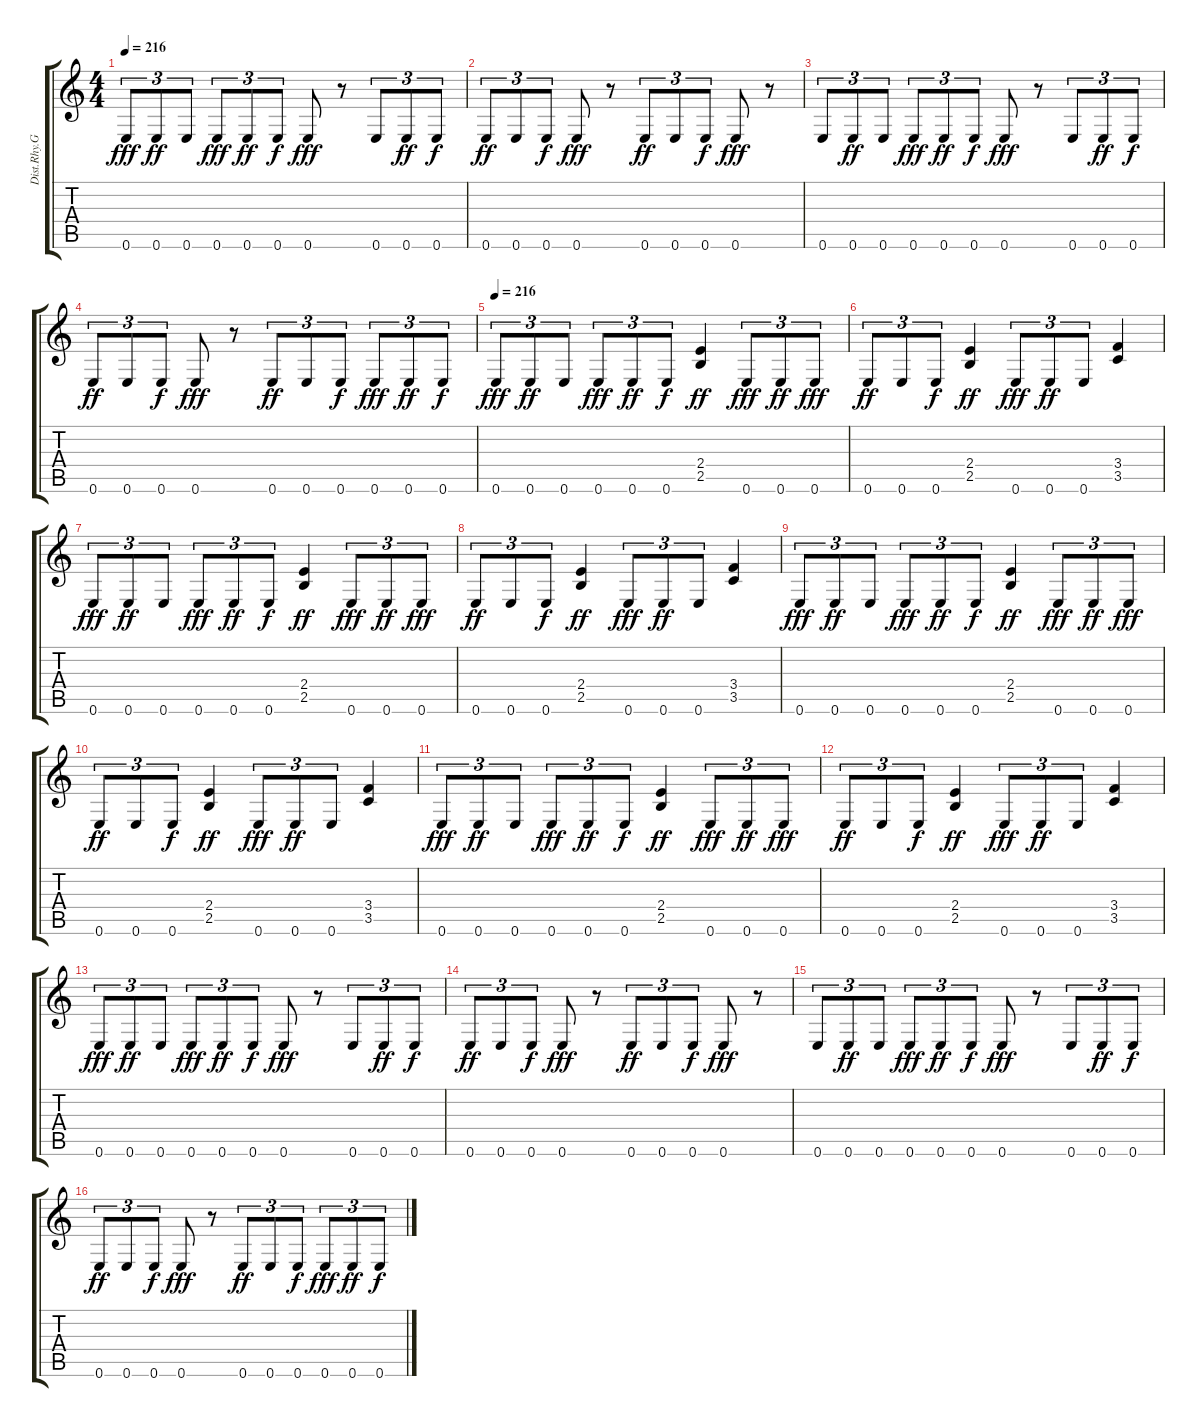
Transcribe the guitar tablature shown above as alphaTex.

\track ("Dist.Rhy.Gtr.2" "Dist.Rhy.G") {instrument distortionguitar}
\staff {score tabs}
\tuning (E4 B3 G3 D3 A2 E2) {hide}
\ts (4 4)
\tempo 216
\clef g2
\ks c
0.6.8{tu (3 2) dy fff} 0.6.8{tu (3 2) dy ff} 0.6.8{tu (3 2)} 0.6.8{tu (3 2) dy fff} 0.6.8{tu (3 2) dy ff} 0.6.8{tu (3 2) dy f} 0.6.8{dy fff} r.8 0.6.8{tu (3 2)} 0.6.8{tu (3 2) dy ff} 0.6.8{tu (3 2) dy f} |
0.6.8{tu (3 2) dy ff} 0.6.8{tu (3 2)} 0.6.8{tu (3 2) dy f} 0.6.8{dy fff} r.8 0.6.8{tu (3 2) dy ff} 0.6.8{tu (3 2)} 0.6.8{tu (3 2) dy f} 0.6.8{dy fff} r.8 |
0.6.8{tu (3 2)} 0.6.8{tu (3 2) dy ff} 0.6.8{tu (3 2)} 0.6.8{tu (3 2) dy fff} 0.6.8{tu (3 2) dy ff} 0.6.8{tu (3 2) dy f} 0.6.8{dy fff} r.8 0.6.8{tu (3 2)} 0.6.8{tu (3 2) dy ff} 0.6.8{tu (3 2) dy f} |
0.6.8{tu (3 2) dy ff} 0.6.8{tu (3 2)} 0.6.8{tu (3 2) dy f} 0.6.8{dy fff} r.8 0.6.8{tu (3 2) dy ff} 0.6.8{tu (3 2)} 0.6.8{tu (3 2) dy f} 0.6.8{tu (3 2) dy fff} 0.6.8{tu (3 2) dy ff} 0.6.8{tu (3 2) dy f} |
\tempo 216
0.6.8{tu (3 2) dy fff} 0.6.8{tu (3 2) dy ff} 0.6.8{tu (3 2)} 0.6.8{tu (3 2) dy fff} 0.6.8{tu (3 2) dy ff} 0.6.8{tu (3 2) dy f} (2.4 2.5).4{dy ff} 0.6.8{tu (3 2) dy fff} 0.6.8{tu (3 2) dy ff} 0.6.8{tu (3 2) dy fff} |
0.6.8{tu (3 2) dy ff} 0.6.8{tu (3 2)} 0.6.8{tu (3 2) dy f} (2.4 2.5).4{dy ff} 0.6.8{tu (3 2) dy fff} 0.6.8{tu (3 2) dy ff} 0.6.8{tu (3 2)} (3.4 3.5).4 |
0.6.8{tu (3 2) dy fff} 0.6.8{tu (3 2) dy ff} 0.6.8{tu (3 2)} 0.6.8{tu (3 2) dy fff} 0.6.8{tu (3 2) dy ff} 0.6.8{tu (3 2) dy f} (2.4 2.5).4{dy ff} 0.6.8{tu (3 2) dy fff} 0.6.8{tu (3 2) dy ff} 0.6.8{tu (3 2) dy fff} |
0.6.8{tu (3 2) dy ff} 0.6.8{tu (3 2)} 0.6.8{tu (3 2) dy f} (2.4 2.5).4{dy ff} 0.6.8{tu (3 2) dy fff} 0.6.8{tu (3 2) dy ff} 0.6.8{tu (3 2)} (3.4 3.5).4 |
0.6.8{tu (3 2) dy fff} 0.6.8{tu (3 2) dy ff} 0.6.8{tu (3 2)} 0.6.8{tu (3 2) dy fff} 0.6.8{tu (3 2) dy ff} 0.6.8{tu (3 2) dy f} (2.4 2.5).4{dy ff} 0.6.8{tu (3 2) dy fff} 0.6.8{tu (3 2) dy ff} 0.6.8{tu (3 2) dy fff} |
0.6.8{tu (3 2) dy ff} 0.6.8{tu (3 2)} 0.6.8{tu (3 2) dy f} (2.4 2.5).4{dy ff} 0.6.8{tu (3 2) dy fff} 0.6.8{tu (3 2) dy ff} 0.6.8{tu (3 2)} (3.4 3.5).4 |
0.6.8{tu (3 2) dy fff} 0.6.8{tu (3 2) dy ff} 0.6.8{tu (3 2)} 0.6.8{tu (3 2) dy fff} 0.6.8{tu (3 2) dy ff} 0.6.8{tu (3 2) dy f} (2.4 2.5).4{dy ff} 0.6.8{tu (3 2) dy fff} 0.6.8{tu (3 2) dy ff} 0.6.8{tu (3 2) dy fff} |
0.6.8{tu (3 2) dy ff} 0.6.8{tu (3 2)} 0.6.8{tu (3 2) dy f} (2.4 2.5).4{dy ff} 0.6.8{tu (3 2) dy fff} 0.6.8{tu (3 2) dy ff} 0.6.8{tu (3 2)} (3.4 3.5).4 |
0.6.8{tu (3 2) dy fff} 0.6.8{tu (3 2) dy ff} 0.6.8{tu (3 2)} 0.6.8{tu (3 2) dy fff} 0.6.8{tu (3 2) dy ff} 0.6.8{tu (3 2) dy f} 0.6.8{dy fff} r.8 0.6.8{tu (3 2)} 0.6.8{tu (3 2) dy ff} 0.6.8{tu (3 2) dy f} |
0.6.8{tu (3 2) dy ff} 0.6.8{tu (3 2)} 0.6.8{tu (3 2) dy f} 0.6.8{dy fff} r.8 0.6.8{tu (3 2) dy ff} 0.6.8{tu (3 2)} 0.6.8{tu (3 2) dy f} 0.6.8{dy fff} r.8 |
0.6.8{tu (3 2)} 0.6.8{tu (3 2) dy ff} 0.6.8{tu (3 2)} 0.6.8{tu (3 2) dy fff} 0.6.8{tu (3 2) dy ff} 0.6.8{tu (3 2) dy f} 0.6.8{dy fff} r.8 0.6.8{tu (3 2)} 0.6.8{tu (3 2) dy ff} 0.6.8{tu (3 2) dy f} |
0.6.8{tu (3 2) dy ff} 0.6.8{tu (3 2)} 0.6.8{tu (3 2) dy f} 0.6.8{dy fff} r.8 0.6.8{tu (3 2) dy ff} 0.6.8{tu (3 2)} 0.6.8{tu (3 2) dy f} 0.6.8{tu (3 2) dy fff} 0.6.8{tu (3 2) dy ff} 0.6.8{tu (3 2) dy f}
